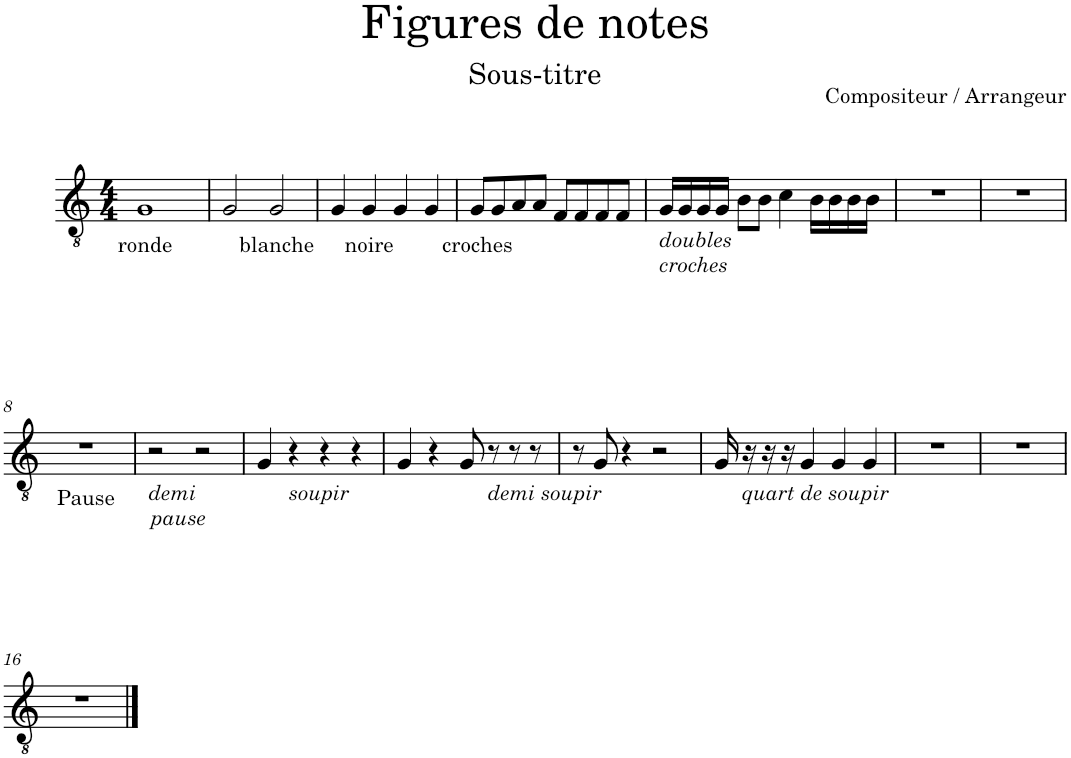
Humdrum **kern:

**kern	**text
*part1	*part1
*staff1	*staff1
*I"Guitare Classique	*
*I'Guit.	*
*clefGv2	*
*k[]	*
*M4/4	*
=1	=1
!	!LO:LY:b
1G	ronde
=2	=2
2G/	.
!	!LO:LY:b
2G/	blanche
=3	=3
4G/	.
!	!LO:LY:b
4G/	noire
4G/	.
4G/	.
=4	=4
!	!LO:LY:b
8G/L	croches
8G/	.
8A/	.
8A/J	.
8F/L	.
8F/	.
8F/	.
8F/J	.
=5	=5
!LO:TX:b:i:t=doubles	!
!LO:TX:b:t=croches	!
16G/LL	.
16G/	.
16G/	.
16G/JJ	.
8B\L	.
8B\J	.
4c\	.
16B\LL	.
16B\	.
16B\	.
16B\JJ	.
=6	=6
1r	.
=7	=7
1r	.
!!LO:LB:g=z
=8	=8
!	!LO:LY:b
1r	Pause
=9	=9
!LO:TX:b:i:t=demi	!
!LO:TX:b:t=pause	!
2r	.
2r	.
=10	=10
4G/	.
!LO:TX:b:i:t=soupir	!
4r	.
4r	.
4r	.
=11	=11
4G/	.
4r	.
8G/	.
!LO:TX:b:i:t=demi soupir	!
8r	.
8r	.
8r	.
=12	=12
8r	.
8G/	.
4r	.
2r	.
=13	=13
16G/	.
!LO:TX:b:i:t=quart de soupir	!
16r	.
16r	.
16r	.
4G/	.
4G/	.
4G/	.
=14	=14
1r	.
=15	=15
1r	.
!!LO:LB:g=z
=16	=16
1r	.
==	==
*-	*-
